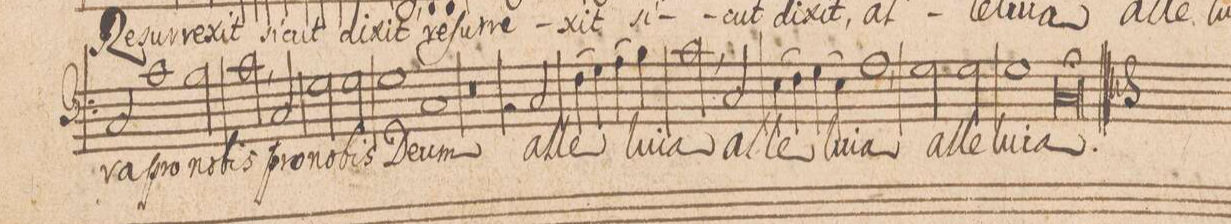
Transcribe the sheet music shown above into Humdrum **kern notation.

**kern	**text	**fba
*I"BASSVS.	*	*
*clefF4	*	*
*k[]	*	*
*met(C|)	*	*
*M2/1	*	*
2C/	-ra	.
1c\	pro	.
=33-	=33-	=33-
2B\	no-	.
2c,\	-bis	.
2C/	pro	.
=34-	=34-	=34-
2G\	no-	.
2G\	-bis	.
1G	De-	.
=35-	=35-	=35-
1C	-um	.
0r	.	.
=36-	=36-	=36-
2r	.	.
2C/	al-	.
=37-	=37-	=37-
(>4F\	-le-	.
4G\)	.	.
(>4A\	-lu-	.
4B\)	.	.
2c,\	-ia	.
2C/	al-	.
=38-	=38-	=38-
(>4E\	-le-	.
4F\)	.	.
(>4G\	-lu-	.
4E\)	.	.
1A,	-ia	.
=39-	=39-	=39-
2G\	al-	.
2G\	-le-	.
1G	-lu-	.
=40-	=40-	=40-
0C;>	-ia.	.
==	==	==
*-	*-	*-
